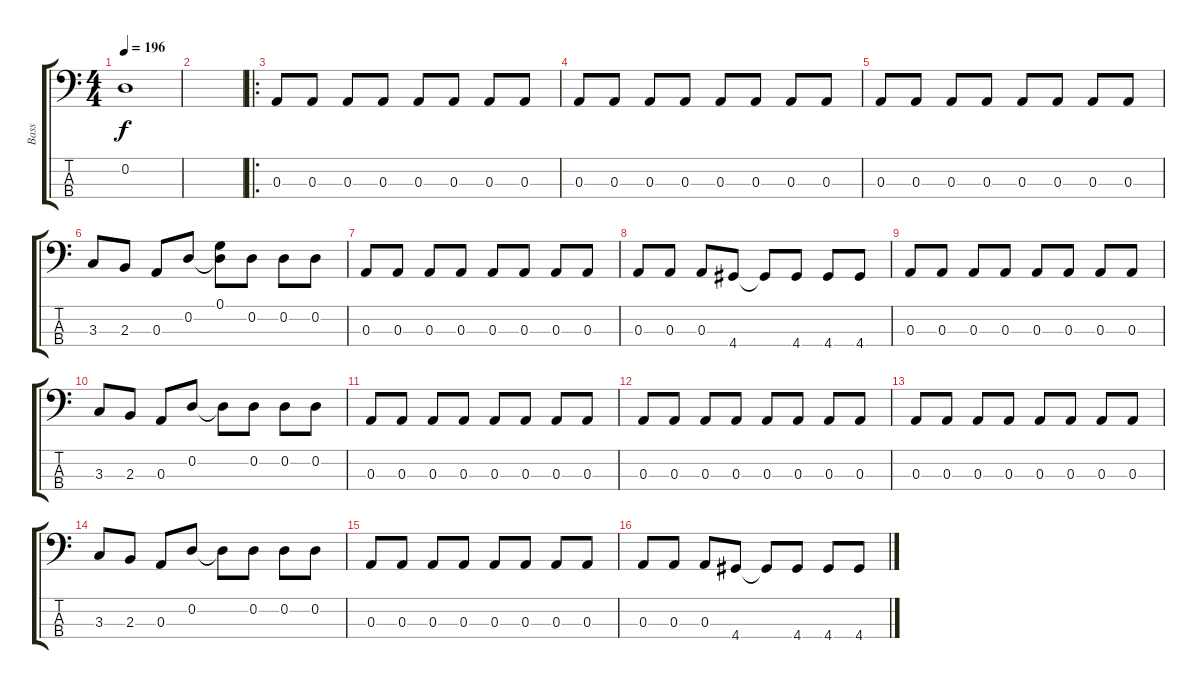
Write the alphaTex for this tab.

\track ("Bass" "Bass") {instrument electricbassfinger}
\staff {score tabs}
\tuning (G2 D2 A1 E1) {hide}
\ts (4 4)
\tempo 196
\clef f4
\ks c
0.2{t}.1{dy f} |
|
\ro
0.3.8 0.3.8 0.3.8 0.3.8 0.3.8 0.3.8 0.3.8 0.3.8 |
0.3.8 0.3.8 0.3.8 0.3.8 0.3.8 0.3.8 0.3.8 0.3.8 |
0.3.8 0.3.8 0.3.8 0.3.8 0.3.8 0.3.8 0.3.8 0.3.8 |
3.3.8 2.3.8 0.3.8 0.2.8 (0.1 0.2{t}).8 0.2.8 0.2.8 0.2.8 |
0.3.8 0.3.8 0.3.8 0.3.8 0.3.8 0.3.8 0.3.8 0.3.8 |
0.3.8 0.3.8 0.3.8 4.4.8 4.4{t}.8 4.4.8 4.4.8 4.4.8 |
0.3.8 0.3.8 0.3.8 0.3.8 0.3.8 0.3.8 0.3.8 0.3.8 |
3.3.8 2.3.8 0.3.8 0.2.8 0.2{t}.8 0.2.8 0.2.8 0.2.8 |
0.3.8 0.3.8 0.3.8 0.3.8 0.3.8 0.3.8 0.3.8 0.3.8 |
0.3.8 0.3.8 0.3.8 0.3.8 0.3.8 0.3.8 0.3.8 0.3.8 |
0.3.8 0.3.8 0.3.8 0.3.8 0.3.8 0.3.8 0.3.8 0.3.8 |
3.3.8 2.3.8 0.3.8 0.2.8 0.2{t}.8 0.2.8 0.2.8 0.2.8 |
0.3.8 0.3.8 0.3.8 0.3.8 0.3.8 0.3.8 0.3.8 0.3.8 |
0.3.8 0.3.8 0.3.8 4.4.8 4.4{t}.8 4.4.8 4.4.8 4.4.8
